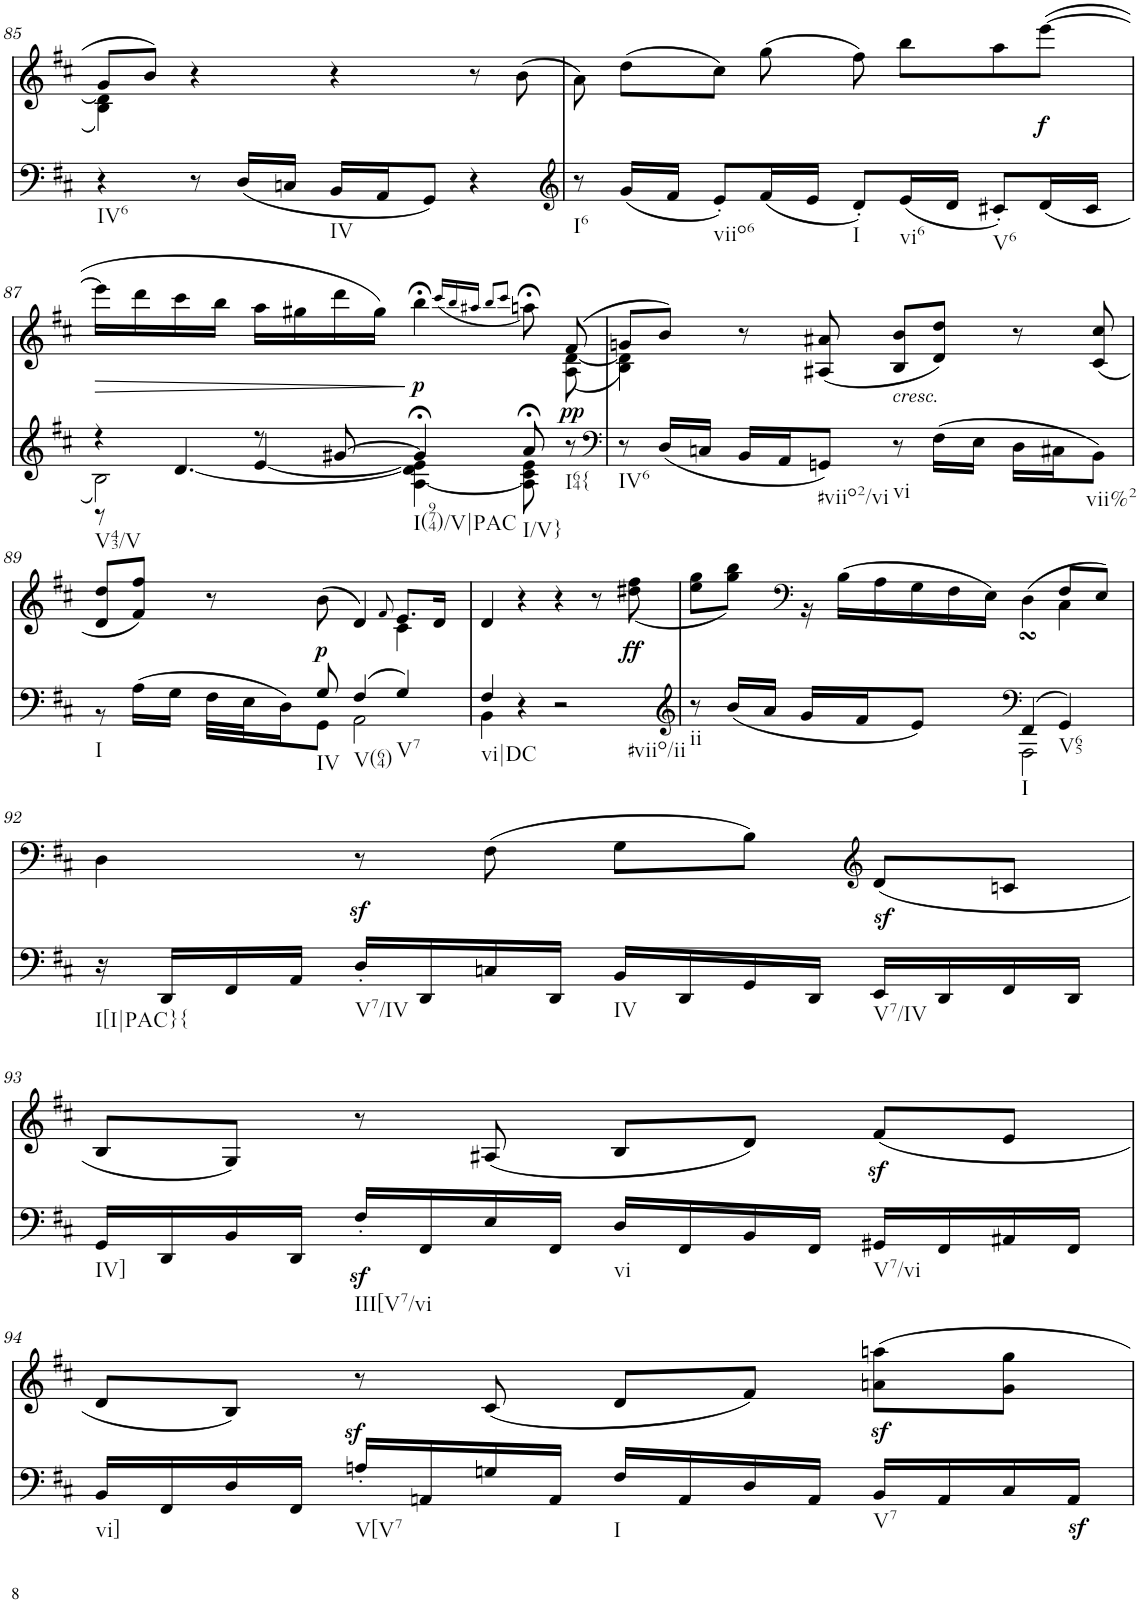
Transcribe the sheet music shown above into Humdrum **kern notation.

**kern	**dynam	**kern	**text	**dynam
*part2	*part2	*part1	*part1	*part1
*staff2	*staff2	*staff1	*staff1	*staff1
*I"Piano	*	*I"Piano	*	*
*I'Pno	*	*I'Pno	*	*
!!LO:PB:g=z
*clefF4	*	*clefG2	*	*
*k[f#c#]	*	*k[f#c#]	*	*
*M4/4	*	*M4/4	*	*
=85	=85	=85	=85	=85
*	*	*^	*	*
!LO:TX:b:t=IV6	!	!	!	!	!
4r	.	8g/L	4B\ 4d\]	.	.
.	.	8b/J	.	.	.
8r	.	4r	2.ryy	.	.
(16D/LL	.	.	.	.	.
16Cn/JJ	.	.	.	.	.
!LO:TX:b:t=IV	!	!	!	!	!
16BB/LL	.	4r	.	.	.
16AA/J	.	.	.	.	.
8GG/J)	.	.	.	.	.
4r	.	8r	.	.	.
.	.	(8b\	.	.	.
*	*	*v	*v	*	*
=86	=86	=86	=86	=86
*clefG2	*	*	*	*
!LO:TX:b:t=I6	!	!	!	!
8r	.	8a\)	.	.
(16g/LL	.	(8dd\L	.	.
16f#/JJ	.	.	.	.
!LO:TX:b:t=viio6	!	!	!	!
8e'/L)	.	8cc#\J)	.	.
(16f#/L	.	(8gg\	.	.
16e/JJ	.	.	.	.
!LO:TX:b:t=I	!	!	!	!
8d'/L)	.	8ff#\)	.	.
!LO:TX:b:t=vi6	!	!	!	!
(16e/L	.	8bb\L	.	.
16d/JJ	.	.	.	.
!LO:TX:b:t=V6	!	!	!	!
8c#X'/L)	.	8aa\	.	.
!	!	!	!LO:LY:b	!LO:DY:b
(16d/L	.	([>8eee\J	f	f
16c#/JJ	.	.	.	.
!!LO:LB:g=z
=87	=87	=87	=87	=87
*^	*	*	*	*
*	*^	*	*	*	*
*	*	*^	*	*	*	*
!LO:TX:b:t=V43/V	!	!	!	!	!	!	!
!	!	!	!	!	!	!	!LO:HP:b
*	*	*	*	*	*^	*	*
4r	2B\)	8r	4ryy	.	16eee\LL]	2..ryy	.	>
.	.	.	.	.	16ddd\	.	.	.
.	.	[<4.d/	.	.	16ccc#\	.	.	.
.	.	.	.	.	16bb\JJ	.	.	.
8r	.	.	[<4e/	.	16aa\LL	.	.	.
.	.	.	.	.	16gg#X\	.	.	.
[8g#X/	.	.	.	.	16ddd\	.	.	.
.	.	.	.	.	16gg#\JJ)	.	.	.
!LO:TX:b:t=I(974)/V|PAC	!	!	!	!	!	!	!	!
!	!	!	!	!	!	!	!	!LO:DY:n=1:b
4g#;</]	[4A\ 4d\] 4e\]	2ryy	2ryy	.	4bb;<\	.	.	] p
.	.	.	.	.	(16qccc#/LL	.	.	.
.	.	.	.	.	16qbb/	.	.	.
.	.	.	.	.	16qaa#X/JJ	.	.	.
.	.	.	.	.	8qbb/L	.	.	.
.	.	.	.	.	8qccc#/J	.	.	.
!LO:TX:b:t=I/V}	!	!	!	!	!	!	!	!
8a;</	8A\] 8c#\ 8e\	.	.	.	8aan;<\)	.	.	.
!LO:TX:b:t=I64{	!	!	!	!	!	!	!	!
!	!	!	!	!LO:DY:a	!	!	!LO:LY:b	!
8r	8ryy	.	.	pp	(8f#/	(8A\ [8d\	pp	.
*v	*v	*v	*v	*	*	*	*	*
=88	=88	=88	=88	=88	=88
*clefF4	*	*	*	*	*
*^	*	*	*	*	*
!LO:TX:b:t=IV6	!	!	!	!	!	!
*v	*v	*	*	*	*	*
8r	.	8gn/L	4B\ 4d\])	.	.
(16D/LL	.	8b/J)	.	.	.
16Cn/JJ	.	.	.	.	.
16BB/LL	.	8r	2.ryy	.	.
16AA/J	.	.	.	.	.
!LO:TX:b:t=#viio2/vi	!	!	!	!	!
8GGn/J)	.	(<8A#X/ 8a#X/	.	.	.
!	!	!LO:TX:b:i:t=cresc.	!	!	!
!LO:TX:b:t=vi	!	!	!	!	!
8r	.	8B/ 8b/L	.	.	.
(16F#\LL	.	8d/ 8dd/J)	.	.	.
16E\JJ	.	.	.	.	.
16D\LL	.	8r	.	.	.
16C#X\J	.	.	.	.	.
!LO:TX:b:t=vii%2	!	!	!	!	!
8BB\J)	.	(<8c#/ 8cc#/	.	.	.
!!LO:LB:g=z	!!
=89	=89	=89	=89	=89	=89
*^	*	*	*	*	*
!LO:TX:b:t=I	!	!	!	!	!	!
4.ryy	8r	.	8d/ 8dd/L	2.ryy	.	.
.	(>16A\LL	.	8f#/ 8ff#/J)	.	.	.
.	16G\JJ	.	.	.	.	.
.	32F#\LLL	.	8r	.	.	.
.	32E\J	.	.	.	.	.
.	16D\J)	.	.	.	.	.
!LO:TX:b:t=IV	!	!	!	!	!	!
!	!	!	!	!	!	!LO:DY:b
8G/	8GG\J	.	(8b\	.	.	p
!LO:TX:b:t=V(64)	!	!	!	!	!	!
(4F#/	2AA\	.	4d/)	.	.	.
.	.	.	8qf#/	.	.	.
!LO:TX:b:t=V7	!	!	!	!	!	!
4G/)	.	.	8.e/L	4c#\	.	.
.	.	.	16d/Jk	.	.	.
*	*	*	*v	*v	*	*
=90	=90	=90	=90	=90	=90
!LO:TX:b:t=vi|DC	!	!	!	!	!
4F#/	4BB\	.	4d/	.	.
4r	2.ryy	.	4r	.	.
!LO:TX:b:t=#viio/ii	!	!	!	!	!
2r	.	.	4r	.	.
.	.	.	8r	.	.
!	!	!	!	!	!LO:DY:b
.	.	.	(8dd#X\ 8ff#\	.	ff
=91	=91	=91	=91	=91	=91
*clefG2	*	*	*	*	*
*	*	*	*^	*	*
!LO:TX:b:t=ii	!	!	!	!	!	!
8r	2ryy	.	4ryy	8ee\ 8gg\L	.	.
(16b/LL	.	.	.	8gg\ 8bb\J)	.	.
16a/JJ	.	.	.	.	.	.
*	*	*	*clefF4	*	*	*
16g/LL	.	.	4ryy	24r	.	.
.	.	.	.	(>24B\LL	.	.
16f#/J	.	.	.	.	.	.
.	.	.	.	24A\	.	.
8e/J)	.	.	.	24G\	.	.
.	.	.	.	24F#\	.	.
.	.	.	.	24E\JJ)	.	.
*clefF4	*	*	*	*	*	*
!LO:TX:b:t=I	!	!	!	!	!	!
(4FF#/	2AAA\	.	4ryy	4DsSSs\	.	.
!LO:TX:b:t=V65	!	!	!	!	!	!
4GG/)	.	.	8F#/L	4C#\	.	.
.	.	.	(8E/J	.	.	.
*v	*v	*	*	*	*	*
*	*	*v	*v	*	*
!!LO:LB:g=z
=92	=92	=92	=92	=92
!LO:TX:b:t=I[I|PAC}{	!	!	!	!
16r	.	4D\	.	.
16DD/LL	.	.	.	.
16FF#/	.	.	.	.
16AA/JJ	.	.	.	.
!LO:TX:b:t=V7/IV	!	!	!	!
!	!	!	!	!LO:DY:b
16D'/LL	.	8r	.	sf
16DD/	.	.	.	.
16Cn/	.	(8F#\	.	.
16DD/JJ	.	.	.	.
!LO:TX:b:t=IV	!	!	!	!
16BB/LL	.	8G\L	.	.
16DD/	.	.	.	.
16GG/	.	8B\J)	.	.
16DD/JJ	.	.	.	.
*	*	*clefG2	*	*
!LO:TX:b:t=V7/IV	!	!	!	!
16EEz>/LL	.	(8d/L	.	.
16DD/	.	.	.	.
16FF#/	.	8cn/J	.	.
16DD/JJ	.	.	.	.
!!LO:LB:g=z
=93	=93	=93	=93	=93
!LO:TX:b:t=IV]	!	!	!	!
16GG/LL	.	8B/L	.	.
16DD/	.	.	.	.
16BB/	.	8G/J)	.	.
16DD/JJ	.	.	.	.
!LO:TX:b:t=III[V7/vi	!	!	!	!
16F#z<'/LL	.	8r	.	.
16FF#/	.	.	.	.
16E/	.	(8A#X/	.	.
16FF#/JJ	.	.	.	.
!LO:TX:b:t=vi	!	!	!	!
16D/LL	.	8B/L	.	.
16FF#/	.	.	.	.
16BB/	.	8d/J)	.	.
16FF#/JJ	.	.	.	.
!LO:TX:b:t=V7/vi	!	!	!	!
16GG#X/LL	.	(8f#z</L	.	.
16FF#/	.	.	.	.
16AA#X/	.	8e/J	.	.
16FF#/JJ	.	.	.	.
!!LO:LB:g=z
=94	=94	=94	=94	=94
!LO:TX:b:t=vi]	!	!	!	!
16BB/LL	.	8d/L	.	.
16FF#/	.	.	.	.
16D/	.	8B/J)	.	.
16FF#/JJ	.	.	.	.
!LO:TX:b:t=V[V7	!	!	!	!
16Anz>'/LL	.	8r	.	.
16AAn/	.	.	.	.
16Gn/	.	(8c#/	.	.
16AA/JJ	.	.	.	.
!LO:TX:b:t=I	!	!	!	!
16F#/LL	.	8d/L	.	.
16AA/	.	.	.	.
16D/	.	8f#/J)	.	.
16AA/JJ	.	.	.	.
!LO:TX:b:t=V7	!	!	!	!
16BBz>/LL	.	8an\ 8aan\L	.	.
16AA/	.	.	.	.
16C#/	.	8g\ 8gg\J	.	.
16AAz</JJ	.	.	.	.
=	=	=	=	=
*-	*-	*-	*-	*-
